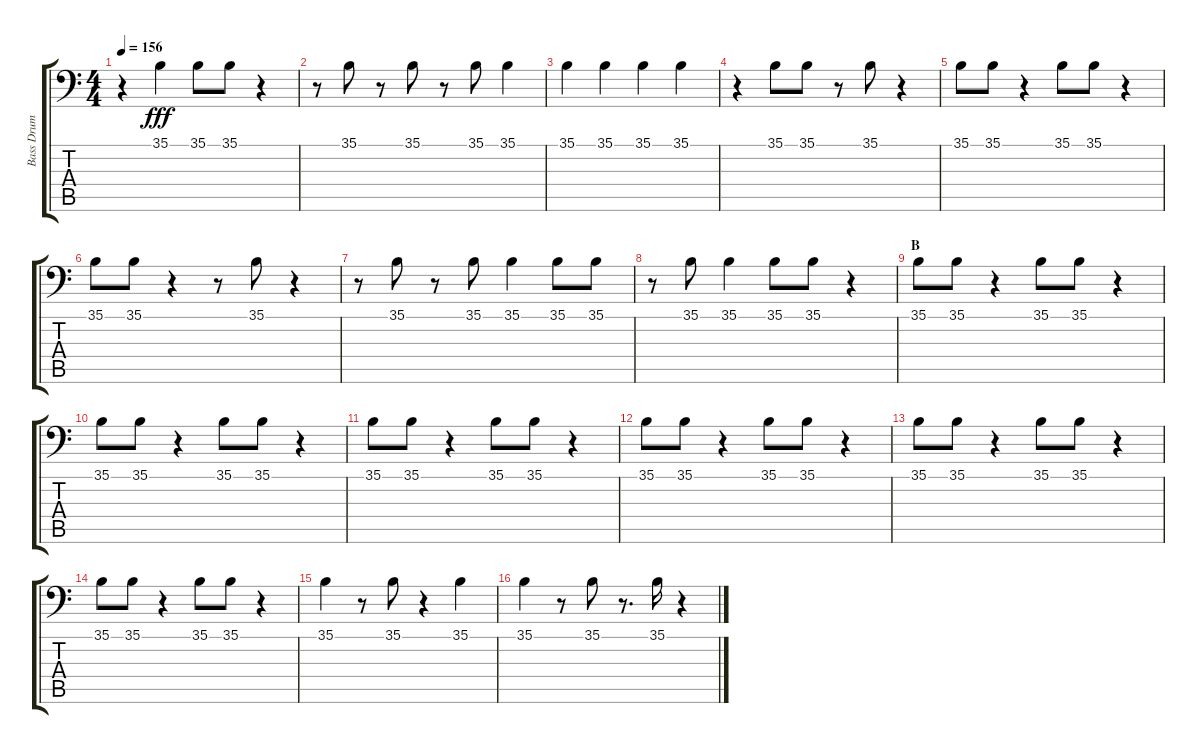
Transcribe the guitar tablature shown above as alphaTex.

\track ("Bass Drum" "Bass Drum") {instrument acousticgrandpiano}
\staff {score tabs}
\tuning (C-1 C-1 C-1 C-1 C-1 C-1) {hide}
\ts (4 4)
\tempo 156
\clef f4
\ks c
r.4{dy fff} 35.1.4 35.1.8 35.1.8 r.4 |
r.8 35.1.8 r.8 35.1.8 r.8 35.1.8 35.1.4 |
35.1.4 35.1.4 35.1.4 35.1.4 |
r.4 35.1.8 35.1.8 r.8 35.1.8 r.4 |
35.1.8 35.1.8 r.4 35.1.8 35.1.8 r.4 |
35.1.8 35.1.8 r.4 r.8 35.1.8 r.4 |
r.8 35.1.8 r.8 35.1.8 35.1.4 35.1.8 35.1.8 |
r.8 35.1.8 35.1.4 35.1.8 35.1.8 r.4 |
\section ("" "B")
35.1.8 35.1.8 r.4 35.1.8 35.1.8 r.4 |
35.1.8 35.1.8 r.4 35.1.8 35.1.8 r.4 |
35.1.8 35.1.8 r.4 35.1.8 35.1.8 r.4 |
35.1.8 35.1.8 r.4 35.1.8 35.1.8 r.4 |
35.1.8 35.1.8 r.4 35.1.8 35.1.8 r.4 |
35.1.8 35.1.8 r.4 35.1.8 35.1.8 r.4 |
35.1.4 r.8 35.1.8 r.4 35.1.4 |
35.1.4 r.8 35.1.8 r.8{d} 35.1.16 r.4
